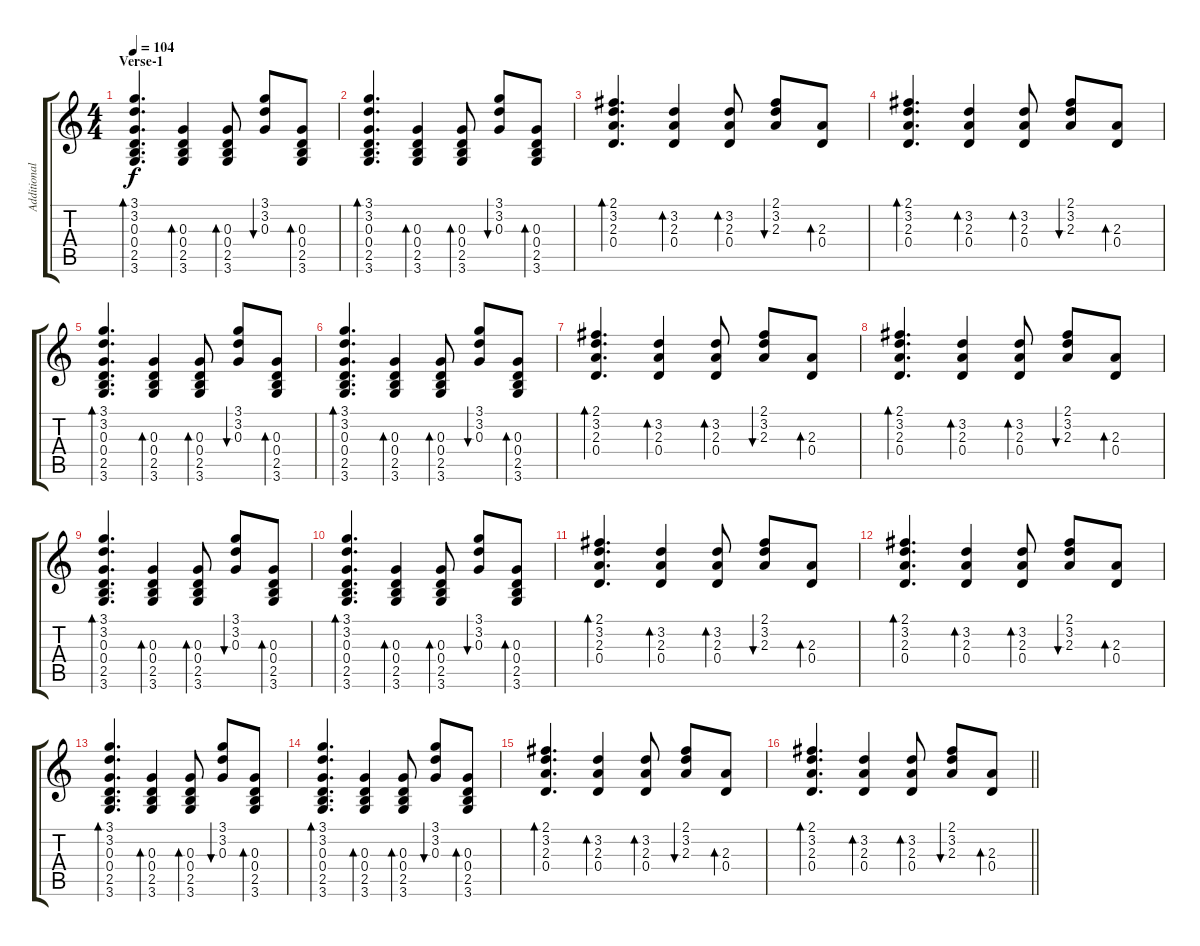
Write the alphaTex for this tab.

\track ("Additional Rythme" "Additional") {instrument acousticguitarsteel}
\staff {score tabs}
\tuning (E4 B3 G3 D3 A2 E2) {hide}
\ts (4 4)
\section ("" "Verse-1")
\tempo 104
\clef g2
\ks c
(3.1 3.2 0.3 0.4 2.5 3.6).4{d bd 120 dy f} (0.3 0.4 2.5 3.6).4{bd 120} (0.3 0.4 2.5 3.6).8{bd 120} (3.1 3.2 0.3).8{bu 120} (0.3 0.4 2.5 3.6).8{bd 120} |
(3.1 3.2 0.3 0.4 2.5 3.6).4{d bd 120} (0.3 0.4 2.5 3.6).4{bd 120} (0.3 0.4 2.5 3.6).8{bd 120} (3.1 3.2 0.3).8{bu 120} (0.3 0.4 2.5 3.6).8{bd 120} |
(2.1 3.2 2.3 0.4).4{d bd 120} (3.2 2.3 0.4).4{bd 120} (3.2 2.3 0.4).8{bd 120} (2.1 3.2 2.3).8{bu 120} (2.3 0.4).8{bd 120} |
(2.1 3.2 2.3 0.4).4{d bd 120} (3.2 2.3 0.4).4{bd 120} (3.2 2.3 0.4).8{bd 120} (2.1 3.2 2.3).8{bu 120} (2.3 0.4).8{bd 120} |
(3.1 3.2 0.3 0.4 2.5 3.6).4{d bd 120} (0.3 0.4 2.5 3.6).4{bd 120} (0.3 0.4 2.5 3.6).8{bd 120} (3.1 3.2 0.3).8{bu 120} (0.3 0.4 2.5 3.6).8{bd 120} |
(3.1 3.2 0.3 0.4 2.5 3.6).4{d bd 120} (0.3 0.4 2.5 3.6).4{bd 120} (0.3 0.4 2.5 3.6).8{bd 120} (3.1 3.2 0.3).8{bu 120} (0.3 0.4 2.5 3.6).8{bd 120} |
(2.1 3.2 2.3 0.4).4{d bd 120} (3.2 2.3 0.4).4{bd 120} (3.2 2.3 0.4).8{bd 120} (2.1 3.2 2.3).8{bu 120} (2.3 0.4).8{bd 120} |
(2.1 3.2 2.3 0.4).4{d bd 120} (3.2 2.3 0.4).4{bd 120} (3.2 2.3 0.4).8{bd 120} (2.1 3.2 2.3).8{bu 120} (2.3 0.4).8{bd 120} |
(3.1 3.2 0.3 0.4 2.5 3.6).4{d bd 120} (0.3 0.4 2.5 3.6).4{bd 120} (0.3 0.4 2.5 3.6).8{bd 120} (3.1 3.2 0.3).8{bu 120} (0.3 0.4 2.5 3.6).8{bd 120} |
(3.1 3.2 0.3 0.4 2.5 3.6).4{d bd 120} (0.3 0.4 2.5 3.6).4{bd 120} (0.3 0.4 2.5 3.6).8{bd 120} (3.1 3.2 0.3).8{bu 120} (0.3 0.4 2.5 3.6).8{bd 120} |
(2.1 3.2 2.3 0.4).4{d bd 120} (3.2 2.3 0.4).4{bd 120} (3.2 2.3 0.4).8{bd 120} (2.1 3.2 2.3).8{bu 120} (2.3 0.4).8{bd 120} |
(2.1 3.2 2.3 0.4).4{d bd 120} (3.2 2.3 0.4).4{bd 120} (3.2 2.3 0.4).8{bd 120} (2.1 3.2 2.3).8{bu 120} (2.3 0.4).8{bd 120} |
(3.1 3.2 0.3 0.4 2.5 3.6).4{d bd 120} (0.3 0.4 2.5 3.6).4{bd 120} (0.3 0.4 2.5 3.6).8{bd 120} (3.1 3.2 0.3).8{bu 120} (0.3 0.4 2.5 3.6).8{bd 120} |
(3.1 3.2 0.3 0.4 2.5 3.6).4{d bd 120} (0.3 0.4 2.5 3.6).4{bd 120} (0.3 0.4 2.5 3.6).8{bd 120} (3.1 3.2 0.3).8{bu 120} (0.3 0.4 2.5 3.6).8{bd 120} |
(2.1 3.2 2.3 0.4).4{d bd 120} (3.2 2.3 0.4).4{bd 120} (3.2 2.3 0.4).8{bd 120} (2.1 3.2 2.3).8{bu 120} (2.3 0.4).8{bd 120} |
\barLineRight lightlight
(2.1 3.2 2.3 0.4).4{d bd 120} (3.2 2.3 0.4).4{bd 120} (3.2 2.3 0.4).8{bd 120} (2.1 3.2 2.3).8{bu 120} (2.3 0.4).8{bd 120}
